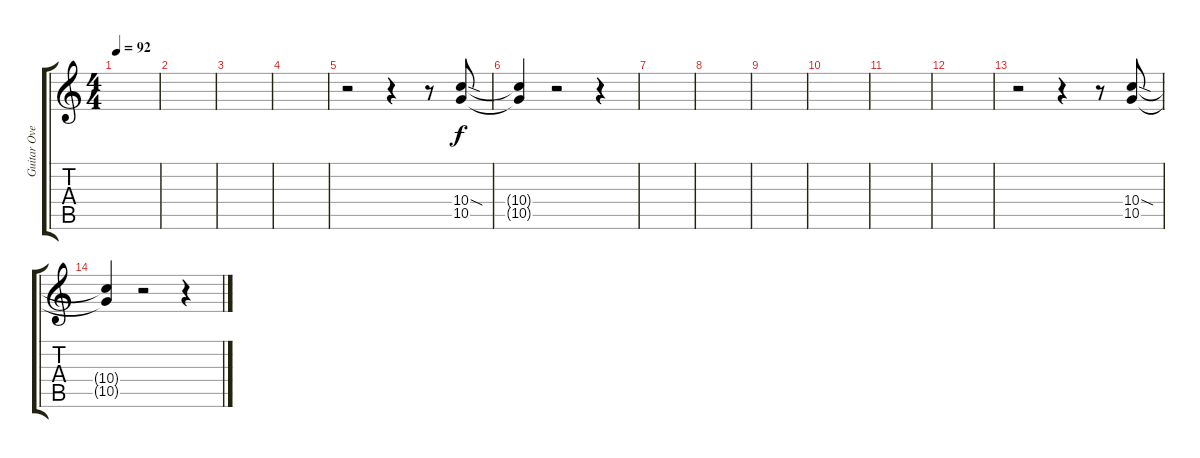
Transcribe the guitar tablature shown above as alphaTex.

\track ("Guitar Overdubs" "Guitar Ove") {instrument distortionguitar}
\staff {score tabs}
\tuning (E4 B3 G3 D3 A2 E2) {hide}
\ts (4 4)
\tempo 92
\clef g2
\ks c
|
|
|
|
r.2 r.4 r.8 (10.4{sod} 10.5).8 |
(10.4{t} 10.5{t}).4 r.2 r.4 |
|
|
|
|
|
|
r.2 r.4 r.8 (10.4{sod} 10.5).8{volume 9} |
(10.4{t} 10.5{t}).4 r.2 r.4
